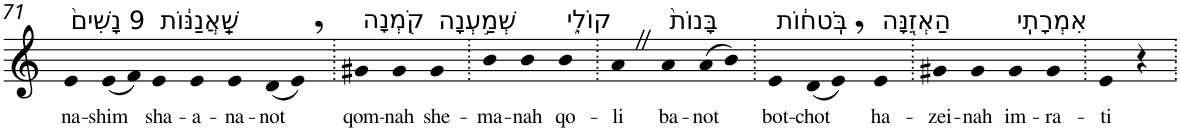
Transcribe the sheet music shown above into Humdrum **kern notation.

**kern	**text
*part1	*part1
*staff1	*staff1
*I"Piano	*
*I'Pno	*
!!LO:PB:g=z
*clefG2	*
*k[]	*
=71	=71
!LO:TX:a:t=9 נָשִׁים֙	!
!	!LO:LY:b
4e	na-
!	!LO:LY:b
(8e	-shim
8f)	.
!LO:TX:a:t=שַֽׁאֲנַנּ֔וֹת	!
!	!LO:LY:b
4e	sha-
!	!LO:LY:b
4e	-a-
!	!LO:LY:b
4e	-na-
!	!LO:LY:b
(8d	-not
8e,)	.
=72.	=72.
!LO:TX:a:t=קֹ֖מְנָה	!
!	!LO:LY:b
4g#X	qom-
!	!LO:LY:b
4g#	-nah
!LO:TX:a:t=שְׁמַ֣עְנָה	!
!	!LO:LY:b
4g#	she-
=73.	=73.
!	!LO:LY:b
4b	-ma-
!	!LO:LY:b
4b	-nah
!LO:TX:a:t=קוֹלִ֑י	!
!	!LO:LY:b
4b	qo-
=74.	=74.
!	!LO:LY:b
4aZ	-li
!LO:TX:a:t=בָּנוֹת֙	!
!	!LO:LY:b
4a	ba-
!	!LO:LY:b
(8a	-not
8b)	.
=75.	=75.
!LO:TX:a:t=בֹּֽטח֔וֹת	!
!	!LO:LY:b
4e	bot-
!	!LO:LY:b
(8d	-chot
8e,)	.
!LO:TX:a:t=הַאְזֵ֖נָּה	!
!	!LO:LY:b
4e	ha-
=76.	=76.
!	!LO:LY:b
4g#X	-zei-
!	!LO:LY:b
4g#	-nah
!LO:TX:a:t=אִמְרָתִֽי	!
!	!LO:LY:b
4g#	im-
!	!LO:LY:b
4g#	-ra-
=77.	=77.
!	!LO:LY:b
4e	-ti
4r	.
=.	=.
*-	*-
